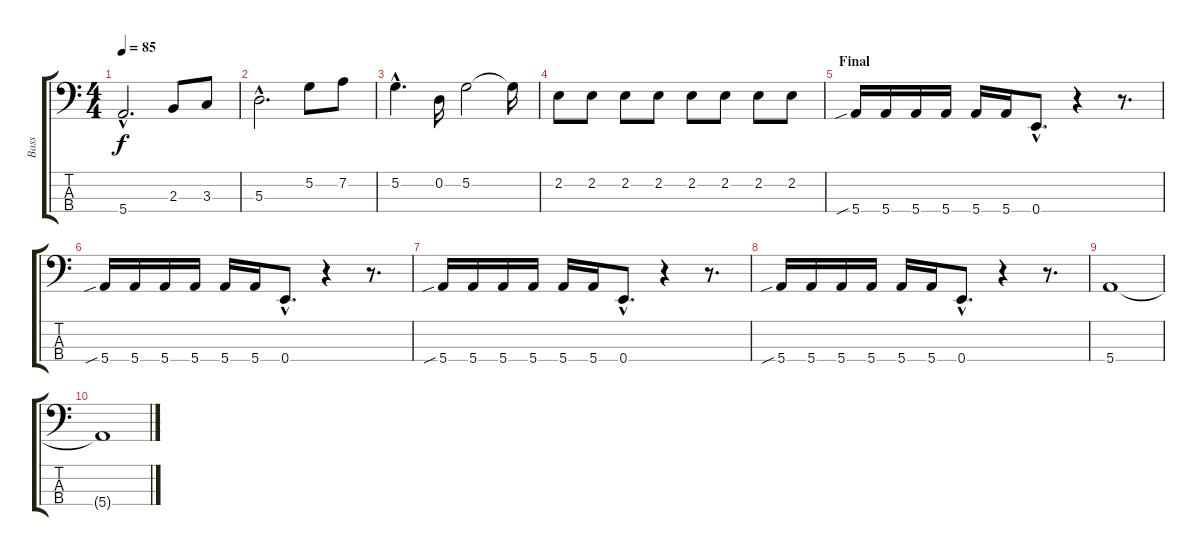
\track ("Bass" "Bass") {instrument electricbassfinger}
\staff {score tabs}
\tuning (G2 D2 A1 E1) {hide}
\ts (4 4)
\tempo 85
\clef f4
\ks c
5.4{hac}.2{d dy f} 2.3.8 3.3.8 |
5.3{hac}.2{d} 5.2.8 7.2.8 |
5.2{hac}.4{d} 0.2.16 5.2.2 5.2{t}.16 |
2.2.8 2.2.8 2.2.8 2.2.8 2.2.8 2.2.8 2.2.8 2.2.8 |
\section ("" "Final")
5.4{sib}.16{volume 12 balance 8 instrument electricbassfinger} 5.4.16 5.4.16 5.4.16 5.4.16 5.4.16 0.4{hac}.8{d} r.4 r.8{d} |
5.4{sib}.16 5.4.16 5.4.16 5.4.16 5.4.16 5.4.16 0.4{hac}.8{d} r.4 r.8{d} |
5.4{sib}.16 5.4.16 5.4.16 5.4.16 5.4.16 5.4.16 0.4{hac}.8{d} r.4 r.8{d} |
5.4{sib}.16 5.4.16 5.4.16 5.4.16 5.4.16 5.4.16 0.4{hac}.8{d} r.4 r.8{d} |
5.4.1 |
5.4{t}.1
